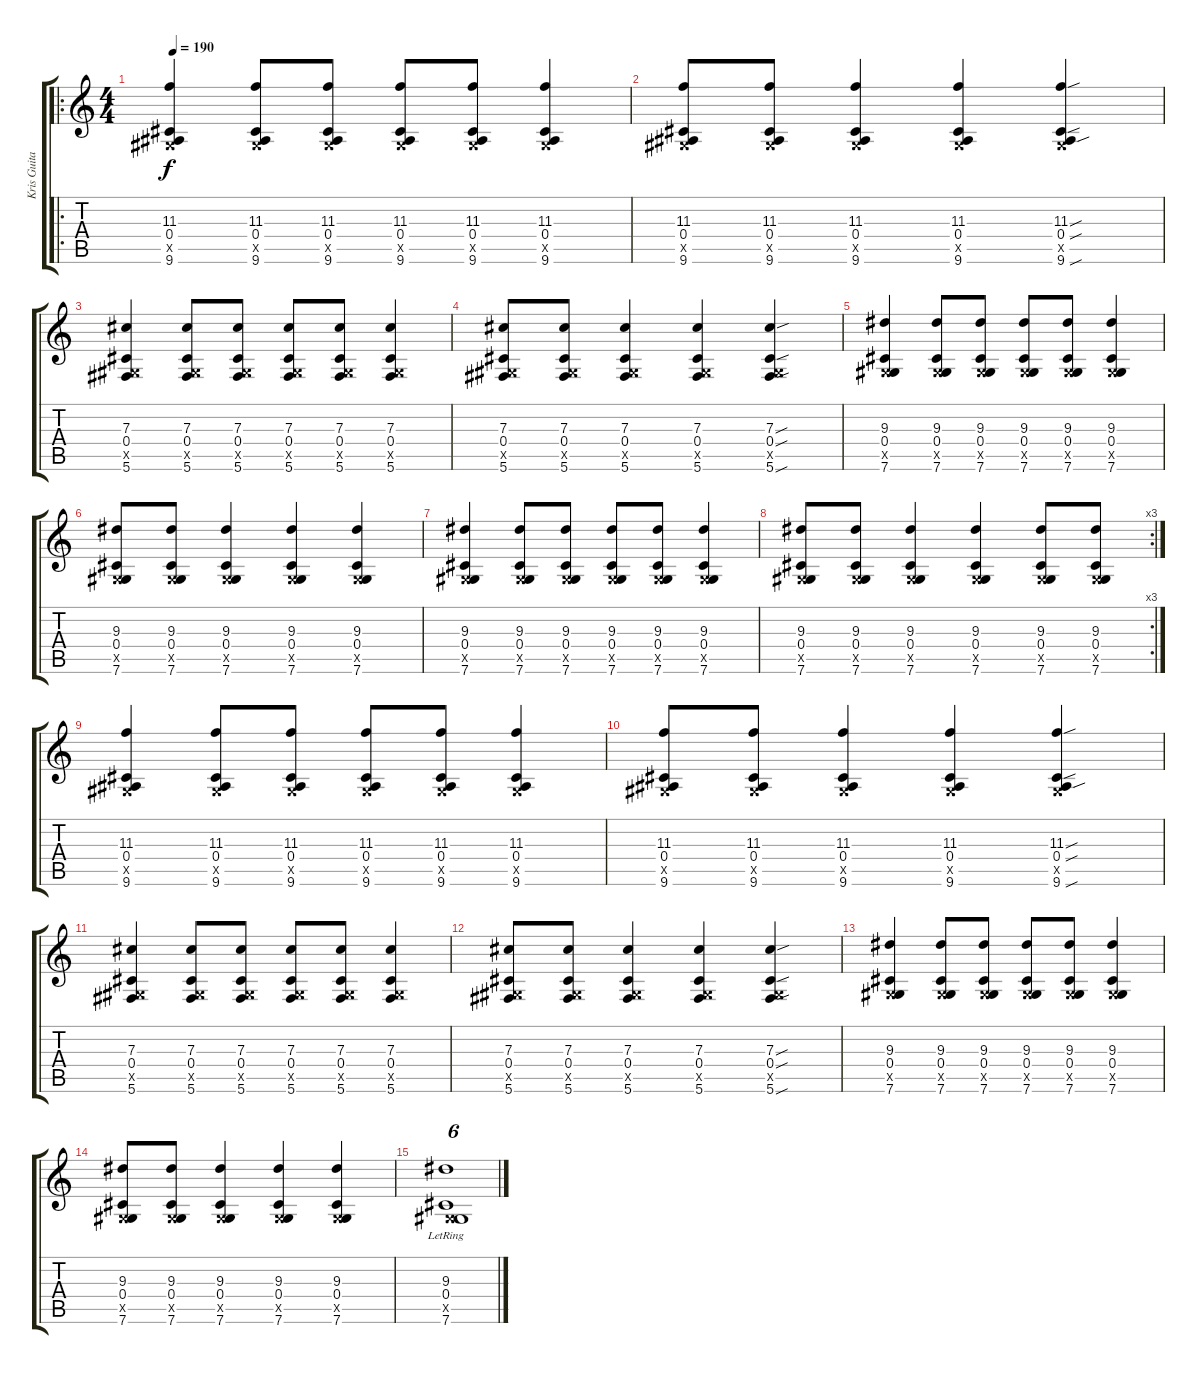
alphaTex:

\track ("Kris Guitar" "Kris Guita") {instrument acousticguitarnylon}
\staff {score tabs}
\tuning (Eb4 Bb3 Gb3 Db3 Ab2 Db2) {hide}
\ro
\ts (4 4)
\tempo 190
\clef g2
\ks c
(11.3 0.4 0.5{x} 9.6).4{dy f} (11.3 0.4 0.5{x} 9.6).8 (11.3 0.4 0.5{x} 9.6).8 (11.3 0.4 0.5{x} 9.6).8 (11.3 0.4 0.5{x} 9.6).8 (11.3 0.4 0.5{x} 9.6).4 |
(11.3 0.4 0.5{x} 9.6).8 (11.3 0.4 0.5{x} 9.6).8 (11.3 0.4 0.5{x} 9.6).4 (11.3 0.4 0.5{x} 9.6).4 (11.3{sou} 0.4{sou} 0.5{x} 9.6{sou}).4 |
(7.3 0.4 0.5{x} 5.6).4 (7.3 0.4 0.5{x} 5.6).8 (7.3 0.4 0.5{x} 5.6).8 (7.3 0.4 0.5{x} 5.6).8 (7.3 0.4 0.5{x} 5.6).8 (7.3 0.4 0.5{x} 5.6).4 |
(7.3 0.4 0.5{x} 5.6).8 (7.3 0.4 0.5{x} 5.6).8 (7.3 0.4 0.5{x} 5.6).4 (7.3 0.4 0.5{x} 5.6).4 (7.3{sou} 0.4{sou} 0.5{x} 5.6{sou}).4 |
(9.3 0.4 0.5{x} 7.6).4 (9.3 0.4 0.5{x} 7.6).8 (9.3 0.4 0.5{x} 7.6).8 (9.3 0.4 0.5{x} 7.6).8 (9.3 0.4 0.5{x} 7.6).8 (9.3 0.4 0.5{x} 7.6).4 |
(9.3 0.4 0.5{x} 7.6).8 (9.3 0.4 0.5{x} 7.6).8 (9.3 0.4 0.5{x} 7.6).4 (9.3 0.4 0.5{x} 7.6).4 (9.3 0.4 0.5{x} 7.6).4 |
(9.3 0.4 0.5{x} 7.6).4 (9.3 0.4 0.5{x} 7.6).8 (9.3 0.4 0.5{x} 7.6).8 (9.3 0.4 0.5{x} 7.6).8 (9.3 0.4 0.5{x} 7.6).8 (9.3 0.4 0.5{x} 7.6).4 |
\rc 3
(9.3 0.4 0.5{x} 7.6).8 (9.3 0.4 0.5{x} 7.6).8 (9.3 0.4 0.5{x} 7.6).4 (9.3 0.4 0.5{x} 7.6).4 (9.3 0.4 0.5{x} 7.6).8 (9.3 0.4 0.5{x} 7.6).8 |
(11.3 0.4 0.5{x} 9.6).4 (11.3 0.4 0.5{x} 9.6).8 (11.3 0.4 0.5{x} 9.6).8 (11.3 0.4 0.5{x} 9.6).8 (11.3 0.4 0.5{x} 9.6).8 (11.3 0.4 0.5{x} 9.6).4 |
(11.3 0.4 0.5{x} 9.6).8 (11.3 0.4 0.5{x} 9.6).8 (11.3 0.4 0.5{x} 9.6).4 (11.3 0.4 0.5{x} 9.6).4 (11.3{sou} 0.4{sou} 0.5{x} 9.6{sou}).4 |
(7.3 0.4 0.5{x} 5.6).4 (7.3 0.4 0.5{x} 5.6).8 (7.3 0.4 0.5{x} 5.6).8 (7.3 0.4 0.5{x} 5.6).8 (7.3 0.4 0.5{x} 5.6).8 (7.3 0.4 0.5{x} 5.6).4 |
(7.3 0.4 0.5{x} 5.6).8 (7.3 0.4 0.5{x} 5.6).8 (7.3 0.4 0.5{x} 5.6).4 (7.3 0.4 0.5{x} 5.6).4 (7.3{sou} 0.4{sou} 0.5{x} 5.6{sou}).4 |
(9.3 0.4 0.5{x} 7.6).4 (9.3 0.4 0.5{x} 7.6).8 (9.3 0.4 0.5{x} 7.6).8 (9.3 0.4 0.5{x} 7.6).8 (9.3 0.4 0.5{x} 7.6).8 (9.3 0.4 0.5{x} 7.6).4 |
(9.3 0.4 0.5{x} 7.6).8 (9.3 0.4 0.5{x} 7.6).8 (9.3 0.4 0.5{x} 7.6).4 (9.3 0.4 0.5{x} 7.6).4 (9.3 0.4 0.5{x} 7.6).4 |
(9.3{lr} 0.4{lr} 0.5{x} 7.6{lr}).1{tu (6 4)}
